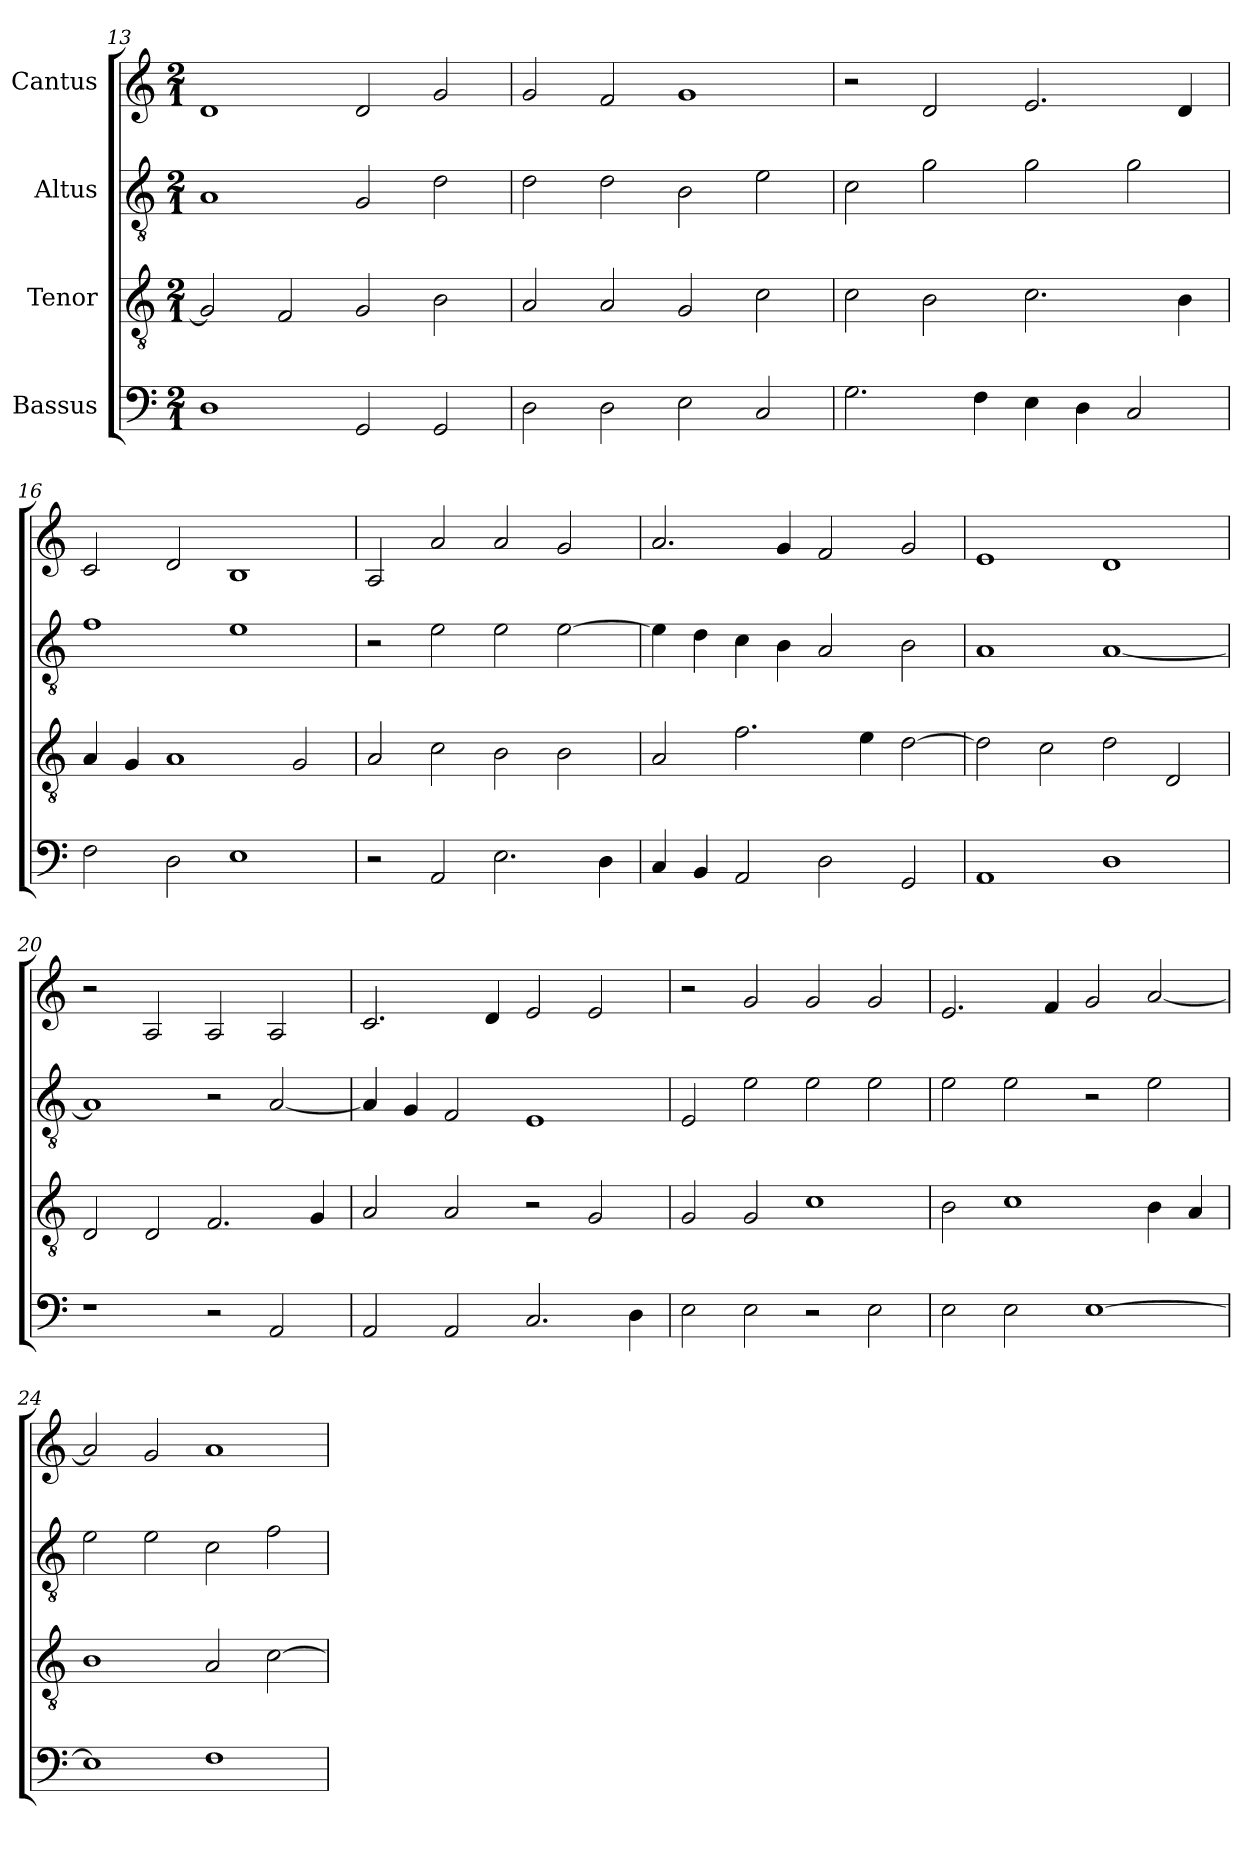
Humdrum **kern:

**kern	**kern	**kern	**kern
*part4	*part3	*part2	*part1
*staff4	*staff3	*staff2	*staff1
*I"Bassus	*I"Tenor	*I"Altus	*I"Cantus
*clefF4	*clefGv2	*clefGv2	*clefG2
*	*ITrd7c12	*ITrd7c12	*
*k[]	*k[]	*k[]	*k[]
*C:	*C:	*C:	*C:
*M2/1	*M2/1	*M2/1	*M2/1
=13	=13	=13	=13
1Di	2GGi/]	1AAi	1di
.	2FFi/	.	.
2GGi/	2GGi/	2GGi/	2di/
2GGi/	2BBi\	2Di\	2gi/
=14	=14	=14	=14
2Di\	2AAi/	2Di\	2gi/
2Di\	2AAi/	2Di\	2fi/
2Ei\	2GGi/	2BBi\	1gi
2Ci/	2Ci\	2Ei\	.
=15	=15	=15	=15
2.Gi\	2Ci\	2Ci\	2r
.	2BBi\	2Gi\	2di/
4Fi\	.	.	.
4Ei\	2.Ci\	2Gi\	2.ei/
4Di\	.	.	.
2Ci/	.	2Gi\	.
.	4BBi\	.	4di/
!!LO:LB:g=z
=16	=16	=16	=16
2Fi\	4AAi/	1Fi	2ci/
.	4GGi/	.	.
2Di\	1AAi	.	2di/
1Ei	.	1Ei	1Bi
.	2GGi/	.	.
=17	=17	=17	=17
2r	2AAi/	2r	2Ai/
2AAi/	2Ci\	2Ei\	2ai/
2.Ei\	2BBi\	2Ei\	2ai/
.	2BBi\	[>2Ei\	2gi/
4Di\	.	.	.
=18	=18	=18	=18
4Ci/	2AAi/	4Ei\]	2.ai/
4BBi/	.	4Di\	.
2AAi/	2.Fi\	4Ci\	.
.	.	4BBi\	4gi/
2Di\	.	2AAi/	2fi/
.	4Ei\	.	.
2GGi/	[>2Di\	2BBi\	2gi/
=19	=19	=19	=19
1AAi	2Di\]	1AAi	1ei
.	2Ci\	.	.
1Di	2Di\	[<1AAi	1di
.	2DDi/	.	.
=20	=20	=20	=20
1r	2DDi/	1AAi]	2r
.	2DDi/	.	2Ai/
2r	2.FFi/	2r	2Ai/
2AAi/	.	[<2AAi/	2Ai/
.	4GGi/	.	.
!!LO:LB:g=z
=21	=21	=21	=21
2AAi/	2AAi/	4AAi/]	2.ci/
.	.	4GGi/	.
2AAi/	2AAi/	2FFi/	.
.	.	.	4di/
2.Ci/	2r	1EEi	2ei/
.	2GGi/	.	2ei/
4Di\	.	.	.
=22	=22	=22	=22
2Ei\	2GGi/	2EEi/	2r
2Ei\	2GGi/	2Ei\	2gi/
2r	1Ci	2Ei\	2gi/
2Ei\	.	2Ei\	2gi/
=23	=23	=23	=23
2Ei\	2BBi\	2Ei\	2.ei/
2Ei\	1Ci	2Ei\	.
.	.	.	4fi/
[>1Ei	.	2r	2gi/
.	4BBi\	2Ei\	[<2ai/
.	4AAi/	.	.
=24	=24	=24	=24
1Ei]	1BBi	2Ei\	2ai/]
.	.	2Ei\	2gi/
1Fi	2AAi/	2Ci\	1ai
.	[>2Ci\	2Fi\	.
=	=	=	=
*-	*-	*-	*-
